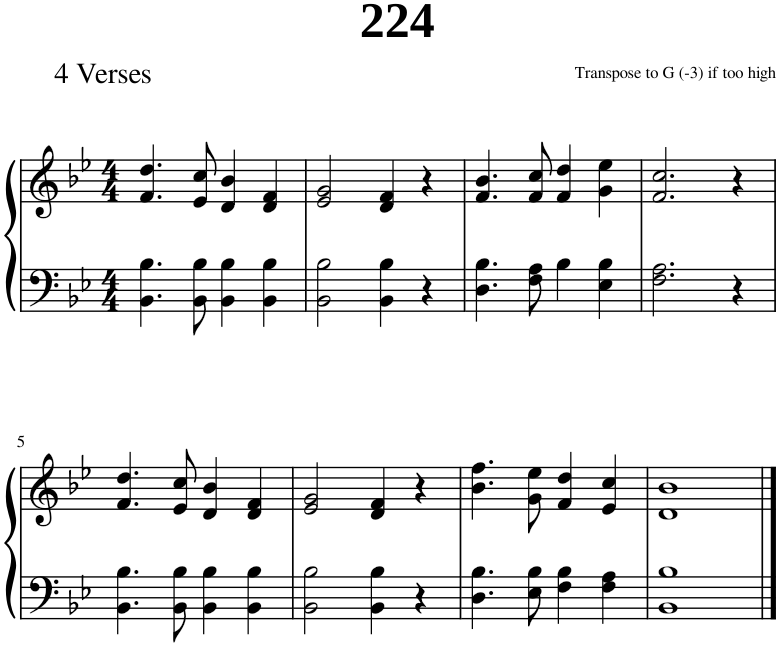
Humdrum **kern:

**kern	**kern
*part1	*part1
*staff2	*staff1
*I"Piano	*
*I'Pno.	*
*clefF4	*clefG2
*k[b-e-]	*k[b-e-]
*M4/4	*M4/4
=1	=1
4.BB-\ 4.B-\	4.f/ 4.dd/
8BB-\ 8B-\	8e-/ 8cc/
4BB-\ 4B-\	4d/ 4b-/
4BB-\ 4B-\	4d/ 4f/
=2	=2
2BB-\ 2B-\	2e-/ 2g/
4BB-\ 4B-\	4d/ 4f/
4r	4r
=3	=3
4.D\ 4.B-\	4.f/ 4.b-/
8F\ 8A\	8f/ 8cc/
4B-\	4f/ 4dd/
4E-\ 4B-\	4g\ 4ee-\
=4	=4
2.F\ 2.A\	2.f/ 2.cc/
4r	4r
!!LO:LB:g=z
=5	=5
4.BB-\ 4.B-\	4.f/ 4.dd/
8BB-\ 8B-\	8e-/ 8cc/
4BB-\ 4B-\	4d/ 4b-/
4BB-\ 4B-\	4d/ 4f/
=6	=6
2BB-\ 2B-\	2e-/ 2g/
4BB-\ 4B-\	4d/ 4f/
4r	4r
=7	=7
4.D\ 4.B-\	4.b-\ 4.ff\
8E-\ 8B-\	8g\ 8ee-\
4F\ 4B-\	4f/ 4dd/
4F\ 4A\	4e-/ 4cc/
=8	=8
1BB- 1B-	1d 1b-
==	==
*-	*-
